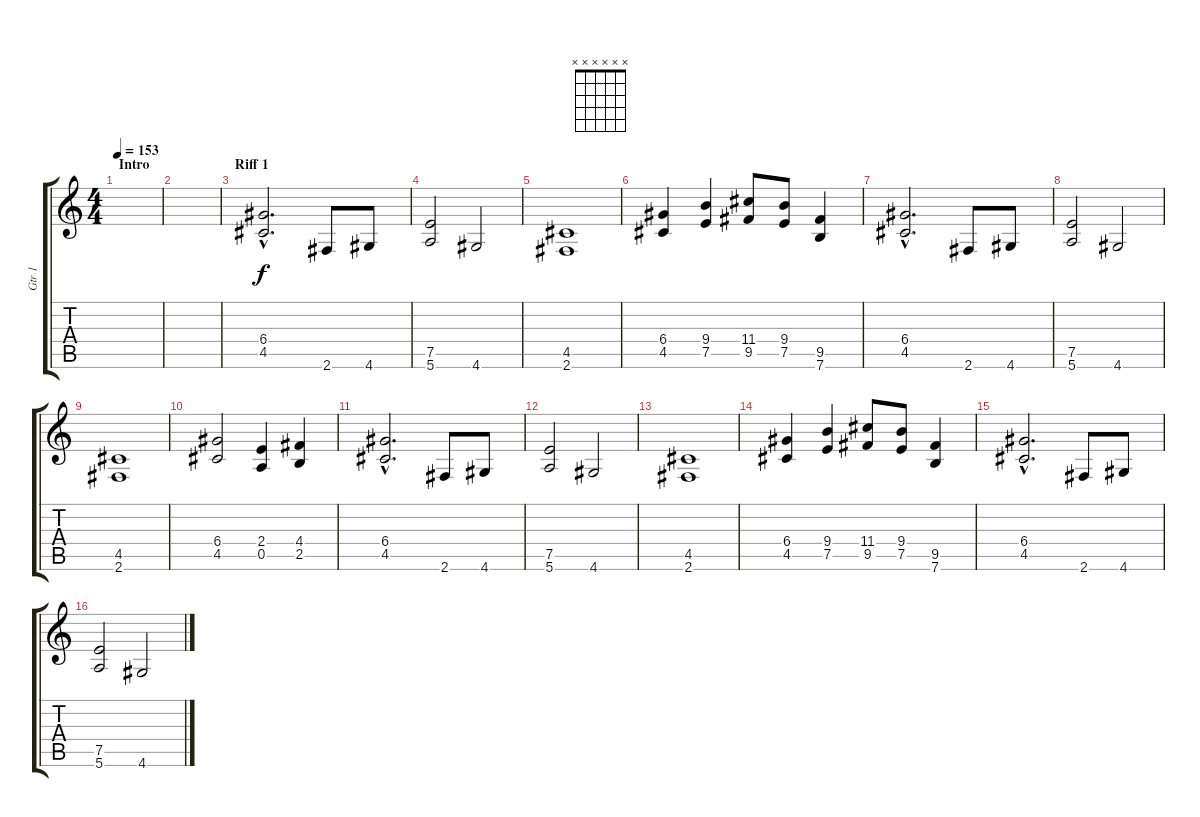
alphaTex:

\track ("Gtr 1" "Gtr 1") {instrument distortionguitar}
\staff {score tabs}
\tuning (E4 B3 G3 D3 A2 E2) {hide}
\chord ("" x x x x x x) {firstfret 0}
\ts (4 4)
\section ("" "Intro")
\tempo 153
\clef g2
\ks c
|
|
\section ("" "Riff 1")
(6.4{hac} 4.5{hac}).2{d} 2.6.8 4.6.8 |
(7.5 5.6).2 4.6.2 |
(4.5 2.6).1 |
(6.4 4.5).4 (9.4 7.5).4 (11.4 9.5).8 (9.4 7.5).8 (9.5 7.6).4 |
(6.4{hac} 4.5{hac}).2{d} 2.6.8 4.6.8 |
(7.5 5.6).2 4.6.2 |
(4.5 2.6).1 |
(6.4 4.5).2 (2.4 0.5).4 (4.4 2.5).4 |
(6.4{hac} 4.5{hac}).2{d} 2.6.8 4.6.8 |
(7.5 5.6).2 4.6.2 |
(4.5 2.6).1 |
(6.4 4.5).4 (9.4 7.5).4 (11.4 9.5).8 (9.4 7.5).8 (9.5 7.6).4 |
(6.4{hac} 4.5{hac}).2{d} 2.6.8 4.6.8 |
(7.5 5.6).2 4.6.2
